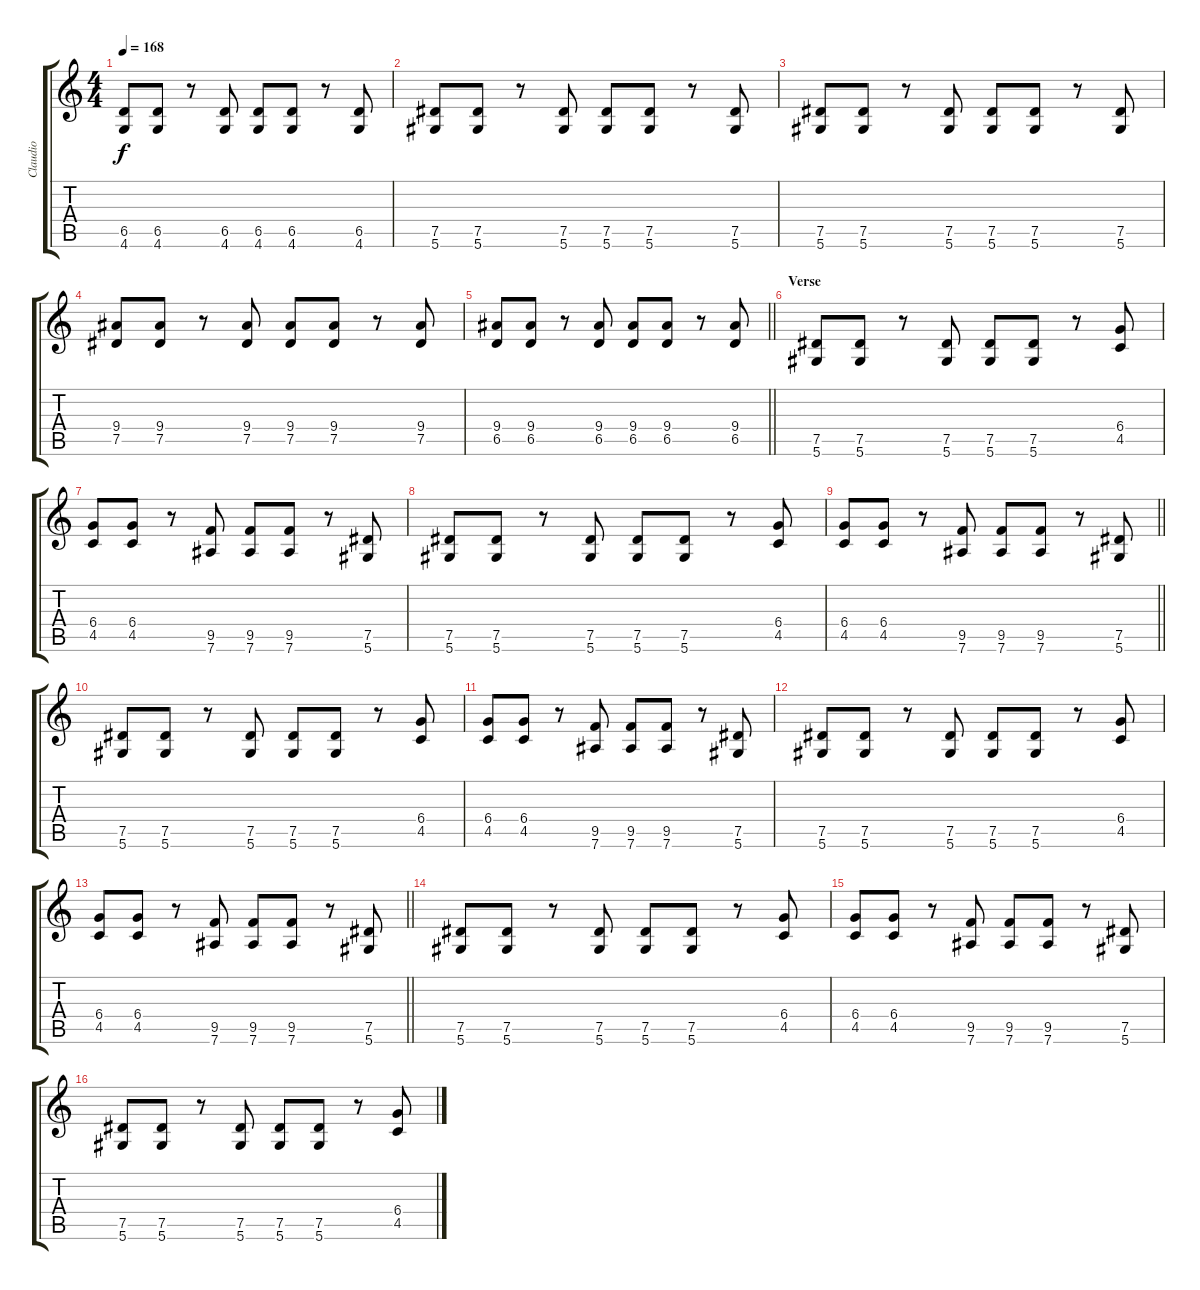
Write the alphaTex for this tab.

\track ("Claudio" "Claudio") {instrument overdrivenguitar}
\staff {score tabs}
\tuning (Eb4 Bb3 Gb3 Db3 Ab2 Eb2) {hide}
\ts (4 4)
\tempo 168
\clef g2
\ks c
(6.5 4.6).8{dy f} (6.5 4.6).8 r.8 (6.5 4.6).8 (6.5 4.6).8 (6.5 4.6).8 r.8 (6.5 4.6).8 |
(7.5 5.6).8 (7.5 5.6).8 r.8 (7.5 5.6).8 (7.5 5.6).8 (7.5 5.6).8 r.8 (7.5 5.6).8 |
(7.5 5.6).8 (7.5 5.6).8 r.8 (7.5 5.6).8 (7.5 5.6).8 (7.5 5.6).8 r.8 (7.5 5.6).8 |
(9.4 7.5).8 (9.4 7.5).8 r.8 (9.4 7.5).8 (9.4 7.5).8 (9.4 7.5).8 r.8 (9.4 7.5).8 |
\barLineRight lightlight
(9.4 6.5).8 (9.4 6.5).8 r.8 (9.4 6.5).8 (9.4 6.5).8 (9.4 6.5).8 r.8 (9.4 6.5).8 |
\section ("" "Verse")
(7.5 5.6).8 (7.5 5.6).8 r.8 (7.5 5.6).8 (7.5 5.6).8 (7.5 5.6).8 r.8 (6.4 4.5).8 |
(6.4 4.5).8 (6.4 4.5).8 r.8 (9.5 7.6).8 (9.5 7.6).8 (9.5 7.6).8 r.8 (7.5 5.6).8 |
(7.5 5.6).8 (7.5 5.6).8 r.8 (7.5 5.6).8 (7.5 5.6).8 (7.5 5.6).8 r.8 (6.4 4.5).8 |
\barLineRight lightlight
(6.4 4.5).8 (6.4 4.5).8 r.8 (9.5 7.6).8 (9.5 7.6).8 (9.5 7.6).8 r.8 (7.5 5.6).8 |
(7.5 5.6).8 (7.5 5.6).8 r.8 (7.5 5.6).8 (7.5 5.6).8 (7.5 5.6).8 r.8 (6.4 4.5).8 |
(6.4 4.5).8 (6.4 4.5).8 r.8 (9.5 7.6).8 (9.5 7.6).8 (9.5 7.6).8 r.8 (7.5 5.6).8 |
(7.5 5.6).8 (7.5 5.6).8 r.8 (7.5 5.6).8 (7.5 5.6).8 (7.5 5.6).8 r.8 (6.4 4.5).8 |
\barLineRight lightlight
(6.4 4.5).8 (6.4 4.5).8 r.8 (9.5 7.6).8 (9.5 7.6).8 (9.5 7.6).8 r.8 (7.5 5.6).8 |
(7.5 5.6).8 (7.5 5.6).8 r.8 (7.5 5.6).8 (7.5 5.6).8 (7.5 5.6).8 r.8 (6.4 4.5).8 |
(6.4 4.5).8 (6.4 4.5).8 r.8 (9.5 7.6).8 (9.5 7.6).8 (9.5 7.6).8 r.8 (7.5 5.6).8 |
(7.5 5.6).8 (7.5 5.6).8 r.8 (7.5 5.6).8 (7.5 5.6).8 (7.5 5.6).8 r.8 (6.4 4.5).8
